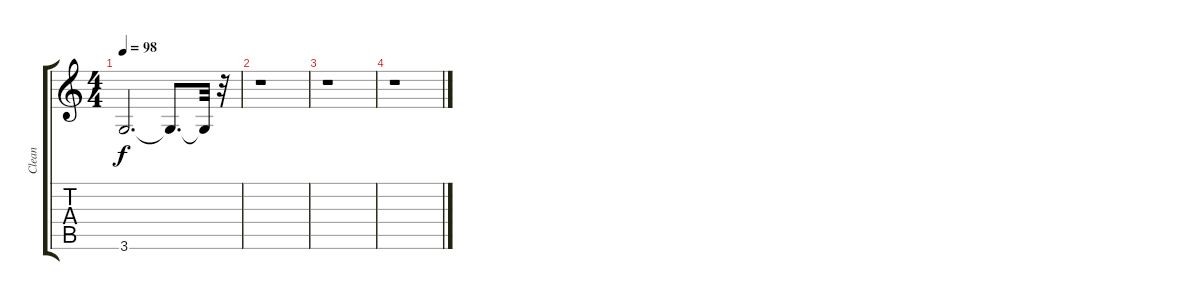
\track ("Clean" "Clean") {instrument electricguitarclean}
\staff {score tabs}
\tuning (E4 B3 G3 D3 A2 E2) {hide}
\ts (4 4)
\tempo 98
\clef g2
\ks c
3.6{t}.2{d dy f} 3.6{t}.8{d} 3.6{t}.32 r.32 |
r.1 |
r.1 |
r.1
